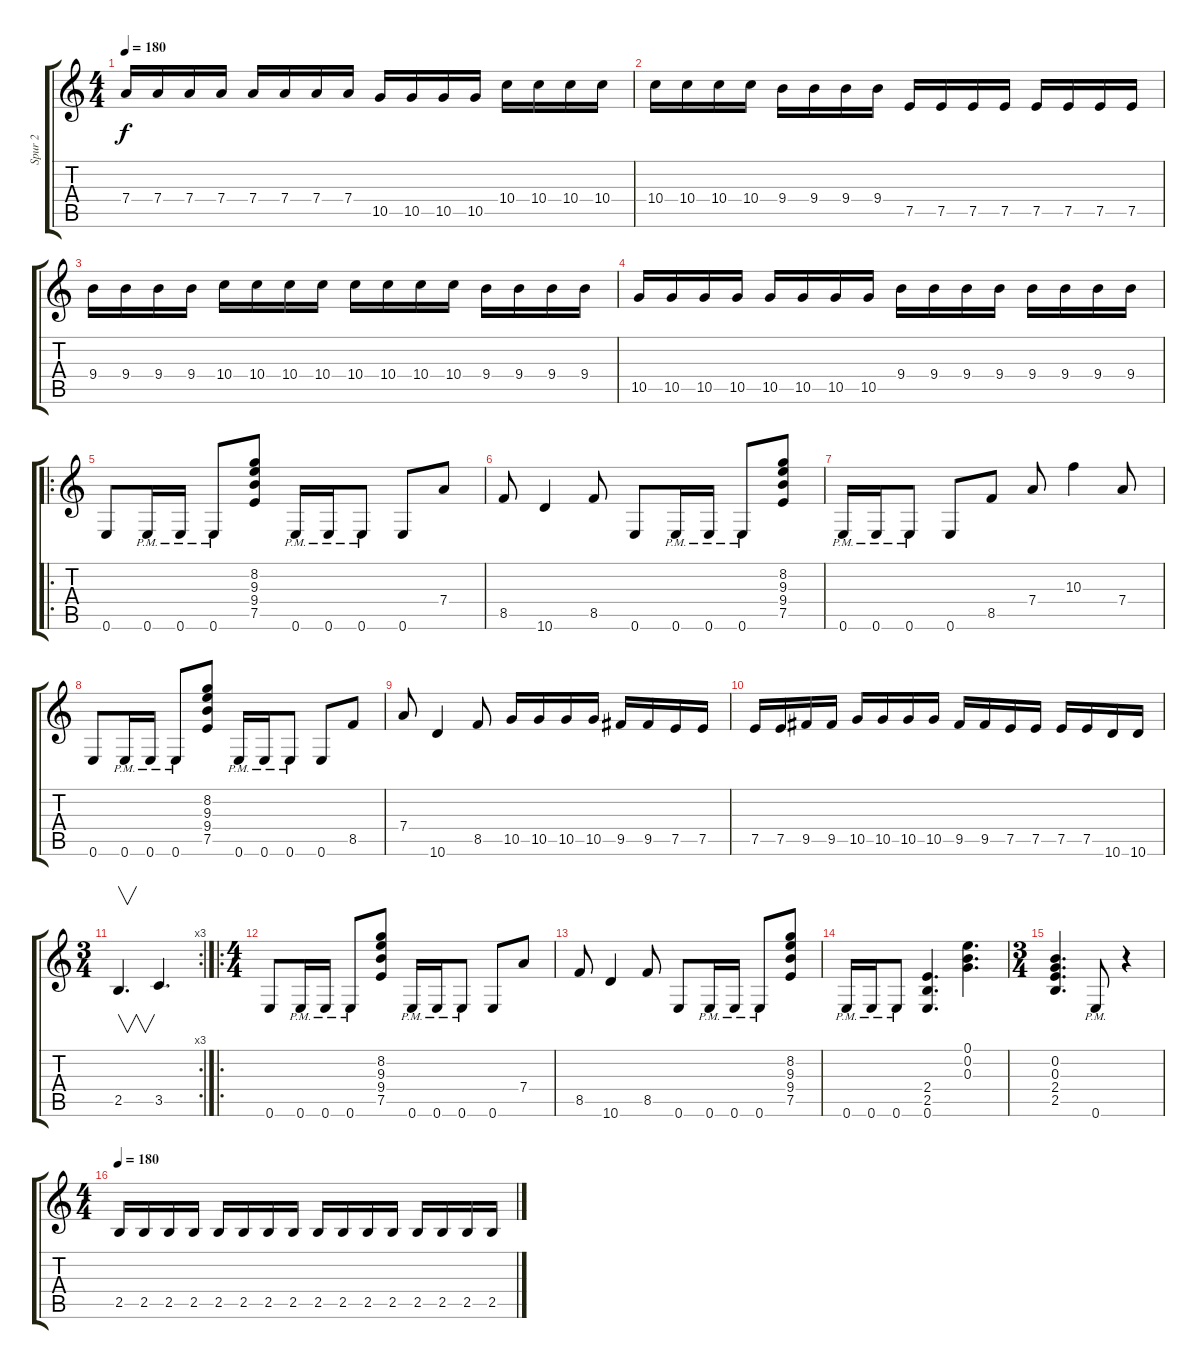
\track ("Spur 2" "Spur 2") {instrument distortionguitar}
\staff {score tabs}
\tuning (E4 B3 G3 D3 A2 E2) {hide}
\ts (4 4)
\tempo 180
\clef g2
\ks c
7.4.16{dy f} 7.4.16 7.4.16 7.4.16 7.4.16 7.4.16 7.4.16 7.4.16 10.5.16 10.5.16 10.5.16 10.5.16 10.4.16 10.4.16 10.4.16 10.4.16 |
10.4.16 10.4.16 10.4.16 10.4.16 9.4.16 9.4.16 9.4.16 9.4.16 7.5.16 7.5.16 7.5.16 7.5.16 7.5.16 7.5.16 7.5.16 7.5.16 |
9.4.16 9.4.16 9.4.16 9.4.16 10.4.16 10.4.16 10.4.16 10.4.16 10.4.16 10.4.16 10.4.16 10.4.16 9.4.16 9.4.16 9.4.16 9.4.16 |
10.5.16 10.5.16 10.5.16 10.5.16 10.5.16 10.5.16 10.5.16 10.5.16 9.4.16 9.4.16 9.4.16 9.4.16 9.4.16 9.4.16 9.4.16 9.4.16 |
\ro
0.6.8 0.6{pm}.16 0.6{pm}.16 0.6{pm}.8 (8.2 9.3 9.4 7.5).8 0.6{pm}.16 0.6{pm}.16 0.6{pm}.8 0.6.8 7.4.8 |
8.5.8 10.6.4 8.5.8 0.6.8 0.6{pm}.16 0.6{pm}.16 0.6{pm}.8 (8.2 9.3 9.4 7.5).8 |
0.6{pm}.16 0.6{pm}.16 0.6{pm}.8 0.6.8 8.5.8 7.4.8 10.3.4 7.4.8 |
0.6.8 0.6{pm}.16 0.6{pm}.16 0.6{pm}.8 (8.2 9.3 9.4 7.5).8 0.6{pm}.16 0.6{pm}.16 0.6{pm}.8 0.6.8 8.5.8 |
7.4.8 10.6.4 8.5.8 10.5.16 10.5.16 10.5.16 10.5.16 9.5.16 9.5.16 7.5.16 7.5.16 |
7.5.16 7.5.16 9.5.16 9.5.16 10.5.16 10.5.16 10.5.16 10.5.16 9.5.16 9.5.16 7.5.16 7.5.16 7.5.16 7.5.16 10.6.16 10.6.16 |
\rc 3
\ts (3 4)
2.5.4{v d} 3.5.4{d} |
\ro
\ts (4 4)
0.6.8 0.6{pm}.16 0.6{pm}.16 0.6{pm}.8 (8.2 9.3 9.4 7.5).8 0.6{pm}.16 0.6{pm}.16 0.6{pm}.8 0.6.8 7.4.8 |
8.5.8 10.6.4 8.5.8 0.6.8 0.6{pm}.16 0.6{pm}.16 0.6{pm}.8 (8.2 9.3 9.4 7.5).8 |
0.6{pm}.16 0.6{pm}.16 0.6{pm}.8 (2.4 2.5 0.6).4{d} (0.1 0.2 0.3).4{d} |
\ts (3 4)
(0.2 0.3 2.4 2.5).4{d} 0.6{pm}.8 r.4 |
\ts (4 4)
\tempo 180
2.5.16 2.5.16 2.5.16 2.5.16 2.5.16 2.5.16 2.5.16 2.5.16 2.5.16 2.5.16 2.5.16 2.5.16 2.5.16 2.5.16 2.5.16 2.5.16
